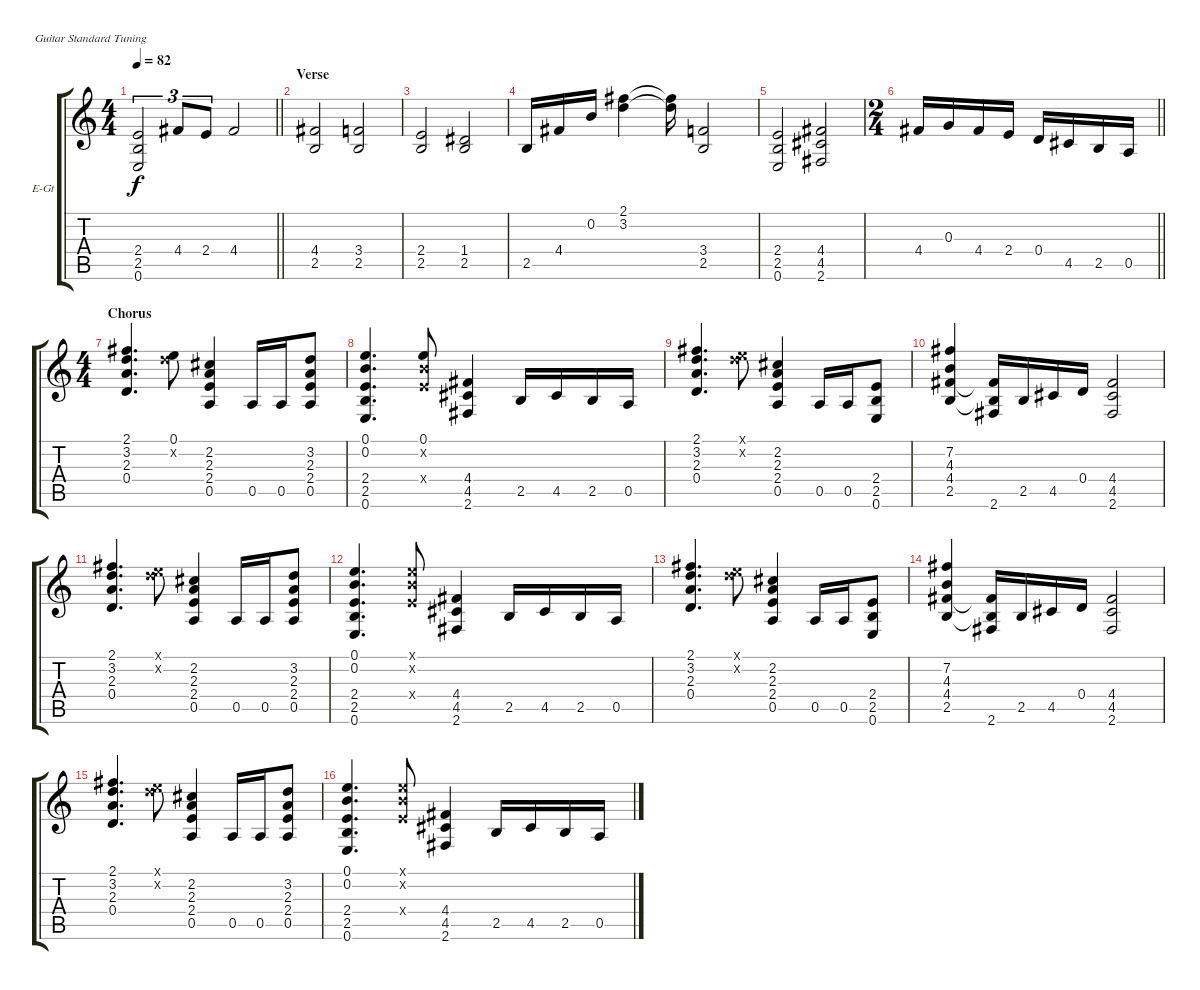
\bracketExtendMode groupsimilarinstruments
\firstSystemTrackNameOrientation horizontal
\otherSystemsTrackNameOrientation horizontal
\track ("Holstinin" "E-Gt") {instrument distortionguitar}
\staff {score tabs}
\tuning (E4 B3 G3 D3 A2 E2)
\ts (4 4)
\tempo 82
\clef g2
\barLineRight lightlight
\ks c
(2.4 2.5 0.6).2{tu (3 2) dy f} 4.4.8{tu (3 2)} 2.4.8{tu (3 2)} 4.4.2 |
\section ("" "Verse")
(4.4 2.5).2 (3.4 2.5).2 |
(2.4 2.5).2 (1.4 2.5).2 |
2.5.16 4.4.16 0.2.16 (2.1 3.2).4 (2.1{t} 3.2{t}).16 (3.4 2.5).2 |
(2.4 2.5 0.6).2 (4.4 4.5 2.6).2 |
\ts (2 4)
\beaming (8 2 2)
\barLineRight lightlight
4.4.16 0.3.16 4.4.16 2.4.16 0.4.16 4.5.16 2.5.16 0.5.16 |
\ts (4 4)
\beaming (8 2 2 2 2)
\section ("" "Chorus")
(2.1 3.2 2.3 0.4).4{d} (3.2{x} 0.1).8 (2.2 2.3 2.4 0.5).4 0.5.16 0.5.16 (3.2 2.3 2.4 0.5).8 |
(0.1 0.2 2.4 2.5 0.6).4{d} (0.2{x} 2.4{x} 0.1).8 (4.4 4.5 2.6).4 2.5.16 4.5.16 2.5.16 0.5.16 |
(2.1 3.2 2.3 0.4).4{d} (0.1{x} 3.2{x}).8 (2.2 2.3 2.4 0.5).4 0.5.16 0.5.16 (2.4 2.5 0.6).8 |
(4.4 2.5 4.3 7.2).4 (4.4{t} 2.5{t} 2.6).16 2.5.16 4.5.16 0.4.16 (4.4 4.5 2.6).2 |
(2.1 3.2 2.3 0.4).4{d} (0.1{x} 3.2{x}).8 (2.2 2.3 2.4 0.5).4 0.5.16 0.5.16 (3.2 2.3 2.4 0.5).8 |
(0.1 0.2 2.4 2.5 0.6).4{d} (0.1{x} 0.2{x} 2.4{x}).8 (4.4 4.5 2.6).4 2.5.16 4.5.16 2.5.16 0.5.16 |
(2.1 3.2 2.3 0.4).4{d} (0.1{x} 3.2{x}).8 (2.2 2.3 2.4 0.5).4 0.5.16 0.5.16 (2.4 2.5 0.6).8 |
(4.4 2.5 4.3 7.2).4 (4.4{t} 2.5{t} 2.6).16 2.5.16 4.5.16 0.4.16 (4.4 4.5 2.6).2 |
(2.1 3.2 2.3 0.4).4{d} (0.1{x} 3.2{x}).8 (2.2 2.3 2.4 0.5).4 0.5.16 0.5.16 (3.2 2.3 2.4 0.5).8 |
(0.1 0.2 2.4 2.5 0.6).4{d} (0.1{x} 0.2{x} 2.4{x}).8 (4.4 4.5 2.6).4 2.5.16 4.5.16 2.5.16 0.5.16
